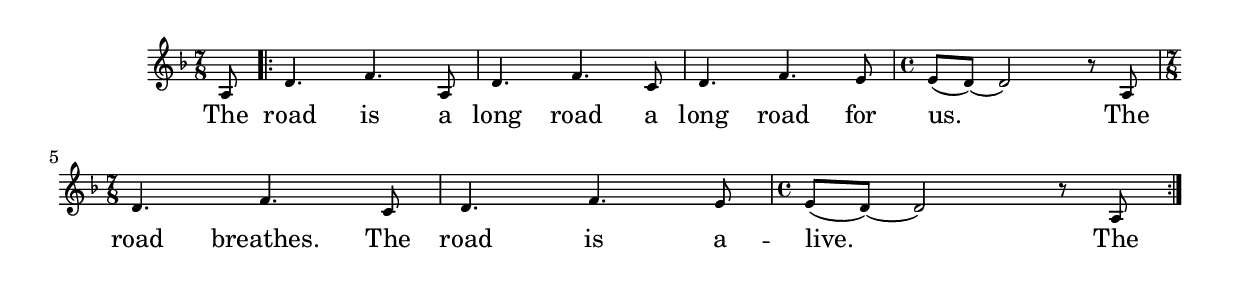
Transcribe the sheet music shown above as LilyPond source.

\version "2.19.45"

melody = \relative c' {
	\relative c,
  \clef treble
  \key d \minor
  \time 7/8 
  \set Score.voltaSpannerDuration = #(ly:make-moment 4/4)
	\new Voice = "words" {
			\partial 8 a8 |	
			\repeat volta 2 {
				d4. f a,8 | d4. f c8 | d4. f e8 | 
				\time 4/4 e( d8)~ d2 r8 a |
				\time 7/8 d4. f c8 | d4. f e8 | 
				\time 4/4 e( d)~ d2 r8 a |
			}
		}
}

text =  \lyricmode {
	The | road is a | long road a | long road for |us. The
	road breathes. The | road is a -- | live. The |
}

\score {
  <<
    \new Staff \with { \magnifyStaff #5/7 } {
    	\new Voice = "one" { \melody }
  	}
    \new Lyrics \lyricsto "words" \text
  >>
  \layout { 
   % #(layout-set-staff-size 14)
   }
  \midi { }
}